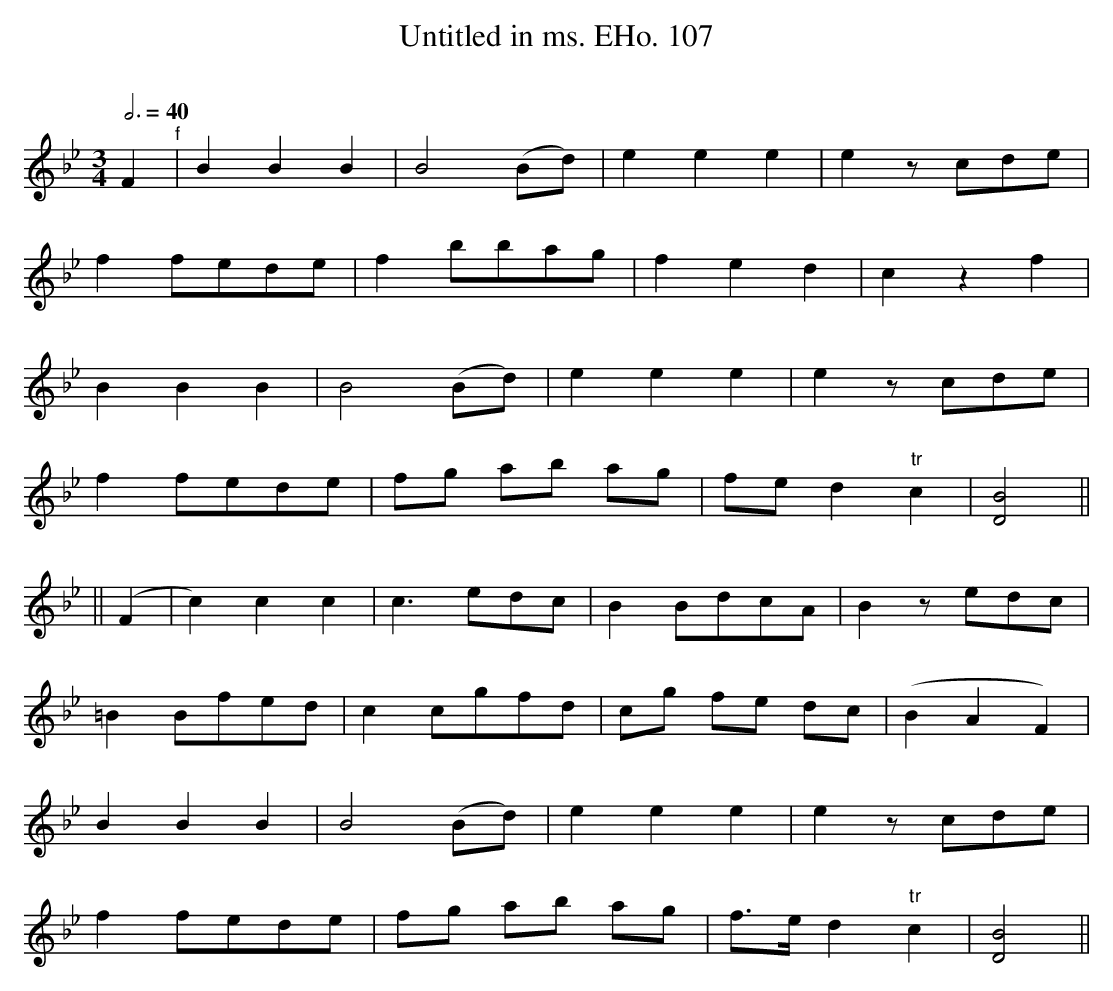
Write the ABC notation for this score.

X:1
T:Untitled in ms. EHo. 107
M:3/4
L:1/8
Q:3/4=40
O:
K:Bb
F2 "^f" | B2B2B2 | B4(Bd) | e2e2e2 | e2z cde |
f2fede | f2bbag | f2e2d2 | c2z2f2 |
B2B2B2 | B4(Bd) | e2e2e2 | e2z cde |
f2 fede | fg ab ag | fed2"tr"c2 | [B4D4] ||
|| (pF2 | c2)c2c2 | c3edc | B2BdcA | B2z edc |
=B2Bfed | c2cgfd | cg fe dc | (B2A2F2) |
B2B2B2 | B4(Bd) | e2e2e2 | e2pz cde |
f2fede | fg ab ag | f>ed2"tr"c2 | [B4D4] ||
